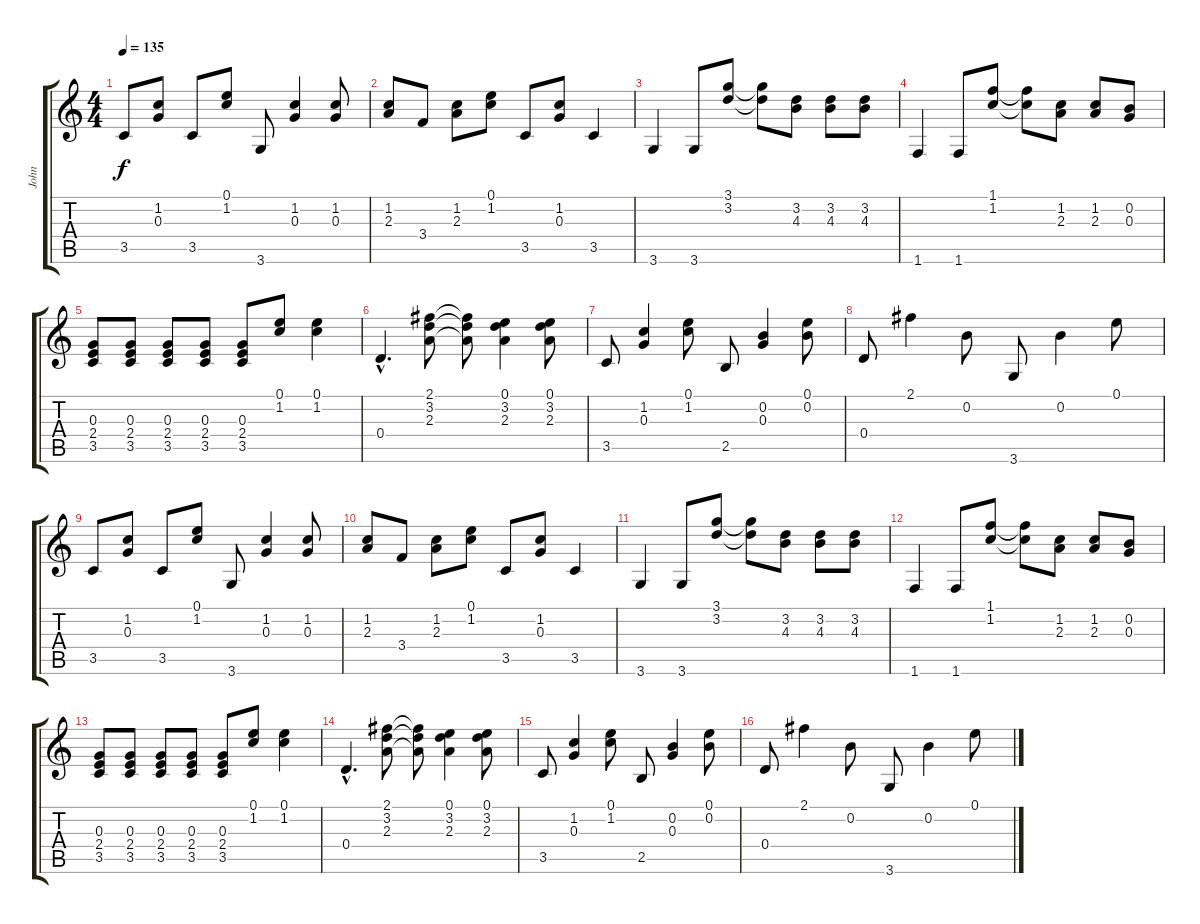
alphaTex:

\track ("John" "John") {instrument acousticguitarsteel}
\staff {score tabs}
\tuning (E4 B3 G3 D3 A2 E2) {hide}
\ts (4 4)
\tempo 135
\clef g2
\ks c
3.5.8{dy f instrument acousticguitarsteel} (1.2 0.3).8 3.5.8 (0.1 1.2).8 3.6.8 (1.2 0.3).4 (1.2 0.3).8 |
(1.2 2.3).8 3.4.8 (1.2 2.3).8 (0.1 1.2).8 3.5.8 (1.2 0.3).8 3.5.4 |
3.6.4 3.6.8 (3.1 3.2).8 (3.1{t} 3.2{t}).8 (3.2 4.3).8 (3.2 4.3).8 (3.2 4.3).8 |
1.6.4 1.6.8 (1.1 1.2).8 (1.1{t} 1.2{t}).8 (1.2 2.3).8 (1.2 2.3).8 (0.2 0.3).8 |
(0.3 2.4 3.5).8 (0.3 2.4 3.5).8 (0.3 2.4 3.5).8 (0.3 2.4 3.5).8 (0.3 2.4 3.5).8 (0.1 1.2).8 (0.1 1.2).4 |
0.4{hac}.4{d} (2.1 3.2 2.3).8 (2.1{t} 3.2{t} 2.3{t}).8 (0.1 3.2 2.3).4 (0.1 3.2 2.3).8 |
3.5.8 (1.2 0.3).4 (0.1 1.2).8 2.5.8 (0.2 0.3).4 (0.1 0.2).8 |
0.4.8 2.1.4 0.2.8 3.6.8 0.2.4 0.1.8 |
3.5.8 (1.2 0.3).8 3.5.8 (0.1 1.2).8 3.6.8 (1.2 0.3).4 (1.2 0.3).8 |
(1.2 2.3).8 3.4.8 (1.2 2.3).8 (0.1 1.2).8 3.5.8 (1.2 0.3).8 3.5.4 |
3.6.4 3.6.8 (3.1 3.2).8 (3.1{t} 3.2{t}).8 (3.2 4.3).8 (3.2 4.3).8 (3.2 4.3).8 |
1.6.4 1.6.8 (1.1 1.2).8 (1.1{t} 1.2{t}).8 (1.2 2.3).8 (1.2 2.3).8 (0.2 0.3).8 |
(0.3 2.4 3.5).8 (0.3 2.4 3.5).8 (0.3 2.4 3.5).8 (0.3 2.4 3.5).8 (0.3 2.4 3.5).8 (0.1 1.2).8 (0.1 1.2).4 |
0.4{hac}.4{d} (2.1 3.2 2.3).8 (2.1{t} 3.2{t} 2.3{t}).8 (0.1 3.2 2.3).4 (0.1 3.2 2.3).8 |
3.5.8 (1.2 0.3).4 (0.1 1.2).8 2.5.8 (0.2 0.3).4 (0.1 0.2).8 |
0.4.8 2.1.4 0.2.8 3.6.8 0.2.4 0.1.8
